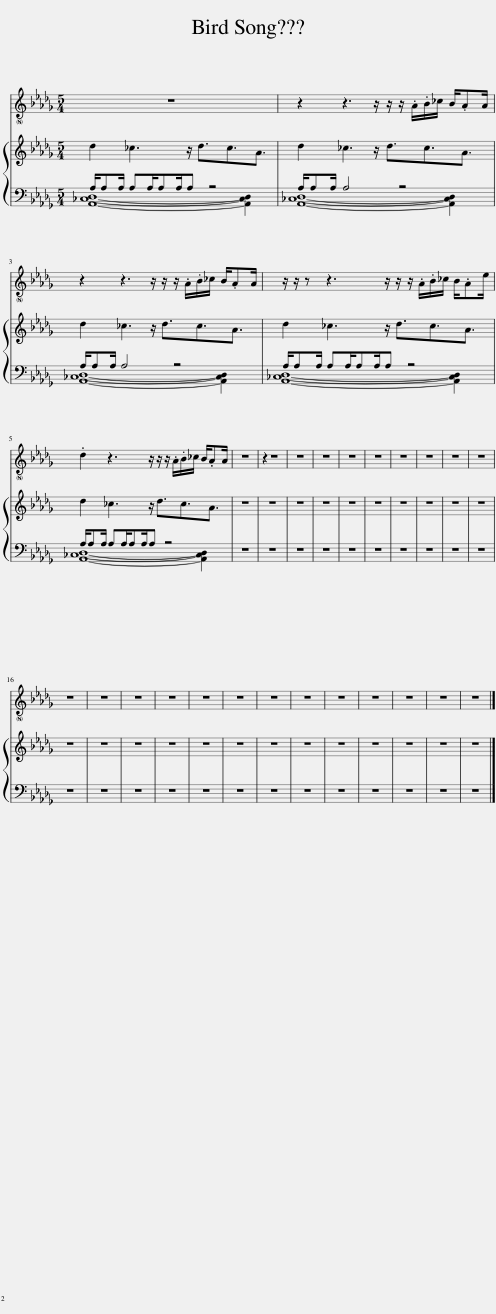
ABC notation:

X:1
%%score 1 { 2 | ( 3 4 ) }
L:1/8
M:5/4
I:linebreak $
K:Db
V:1 treble
V:2 treble
V:3 bass
V:4 bass
V:1
 z10 | z2 z3 z/ z/ z/ .A/.B/_c/ B/.AA/ |$[Q:1/4=100] z2 z3 z/ z/ z/ .A/.B/_c/ B/.AA/ | z/ z/ z z3 z/ z/ z/ .A/.B/_c/ B/.Ae/ |$ .d2 z3 z/ z/ z/ .A/.B/_c/ B/.AA/ | %5
 z10 | z2 z8 | z10 | z10 | z10 | %10
 z10 | z10 | z10 | z10 | z10 |$ %15
 z10 | z10 | z10 | z10 | z10 | %20
 z10 | z10 | z10 | z10 | z10 | %25
 z10 | z10 | z10 |] %28
V:2
 d2 _c3 z/ d3/2c3/2A3/2 | d2 _c3 z/ d3/2c3/2A3/2 |$ d2 _c3 z/ d3/2c3/2A3/2 | d2 _c3 z/ d3/2c3/2A3/2 |$ d2 _c3 z/ d3/2c3/2A3/2 | %5
 z10 | z10 | z10 | z10 | z10 | %10
 z10 | z10 | z10 | z10 | z10 |$ %15
 z10 | z10 | z10 | z10 | z10 | %20
 z10 | z10 | z10 | z10 | z10 | %25
 z10 | z10 | z10 |] %28
V:3
 A,/A,A,/ A,A,/A,A,/A, z4 | A,/A,A,/ A,4 z4 |$ A,/A,A,/ A,4 z4 | A,/A,A,/ A,A,/A,A,/A, z4 |$ A,/A,A,/ A,A,/A,A,/A, z4 | %5
 z10 | z10 | z10 | z10 | z10 | %10
 z10 | z10 | z10 | z10 | z10 |$ %15
 z10 | z10 | z10 | z10 | z10 | %20
 z10 | z10 | z10 | z10 | z10 | %25
 z10 | z10 | z10 |] %28
V:4
 [A,,_C,D,]8- [A,,C,D,]2 | [A,,_C,D,]8- [A,,C,D,]2 |$ [A,,_C,D,]8- [A,,C,D,]2 | [A,,_C,D,]8- [A,,C,D,]2 |$ [A,,_C,D,]8- [A,,C,D,]2 | %5
 x10 | x10 | x10 | x10 | x10 | %10
 x10 | x10 | x10 | x10 | x10 |$ %15
 x10 | x10 | x10 | x10 | x10 | %20
 x10 | x10 | x10 | x10 | x10 | %25
 x10 | x10 | x10 |] %28
